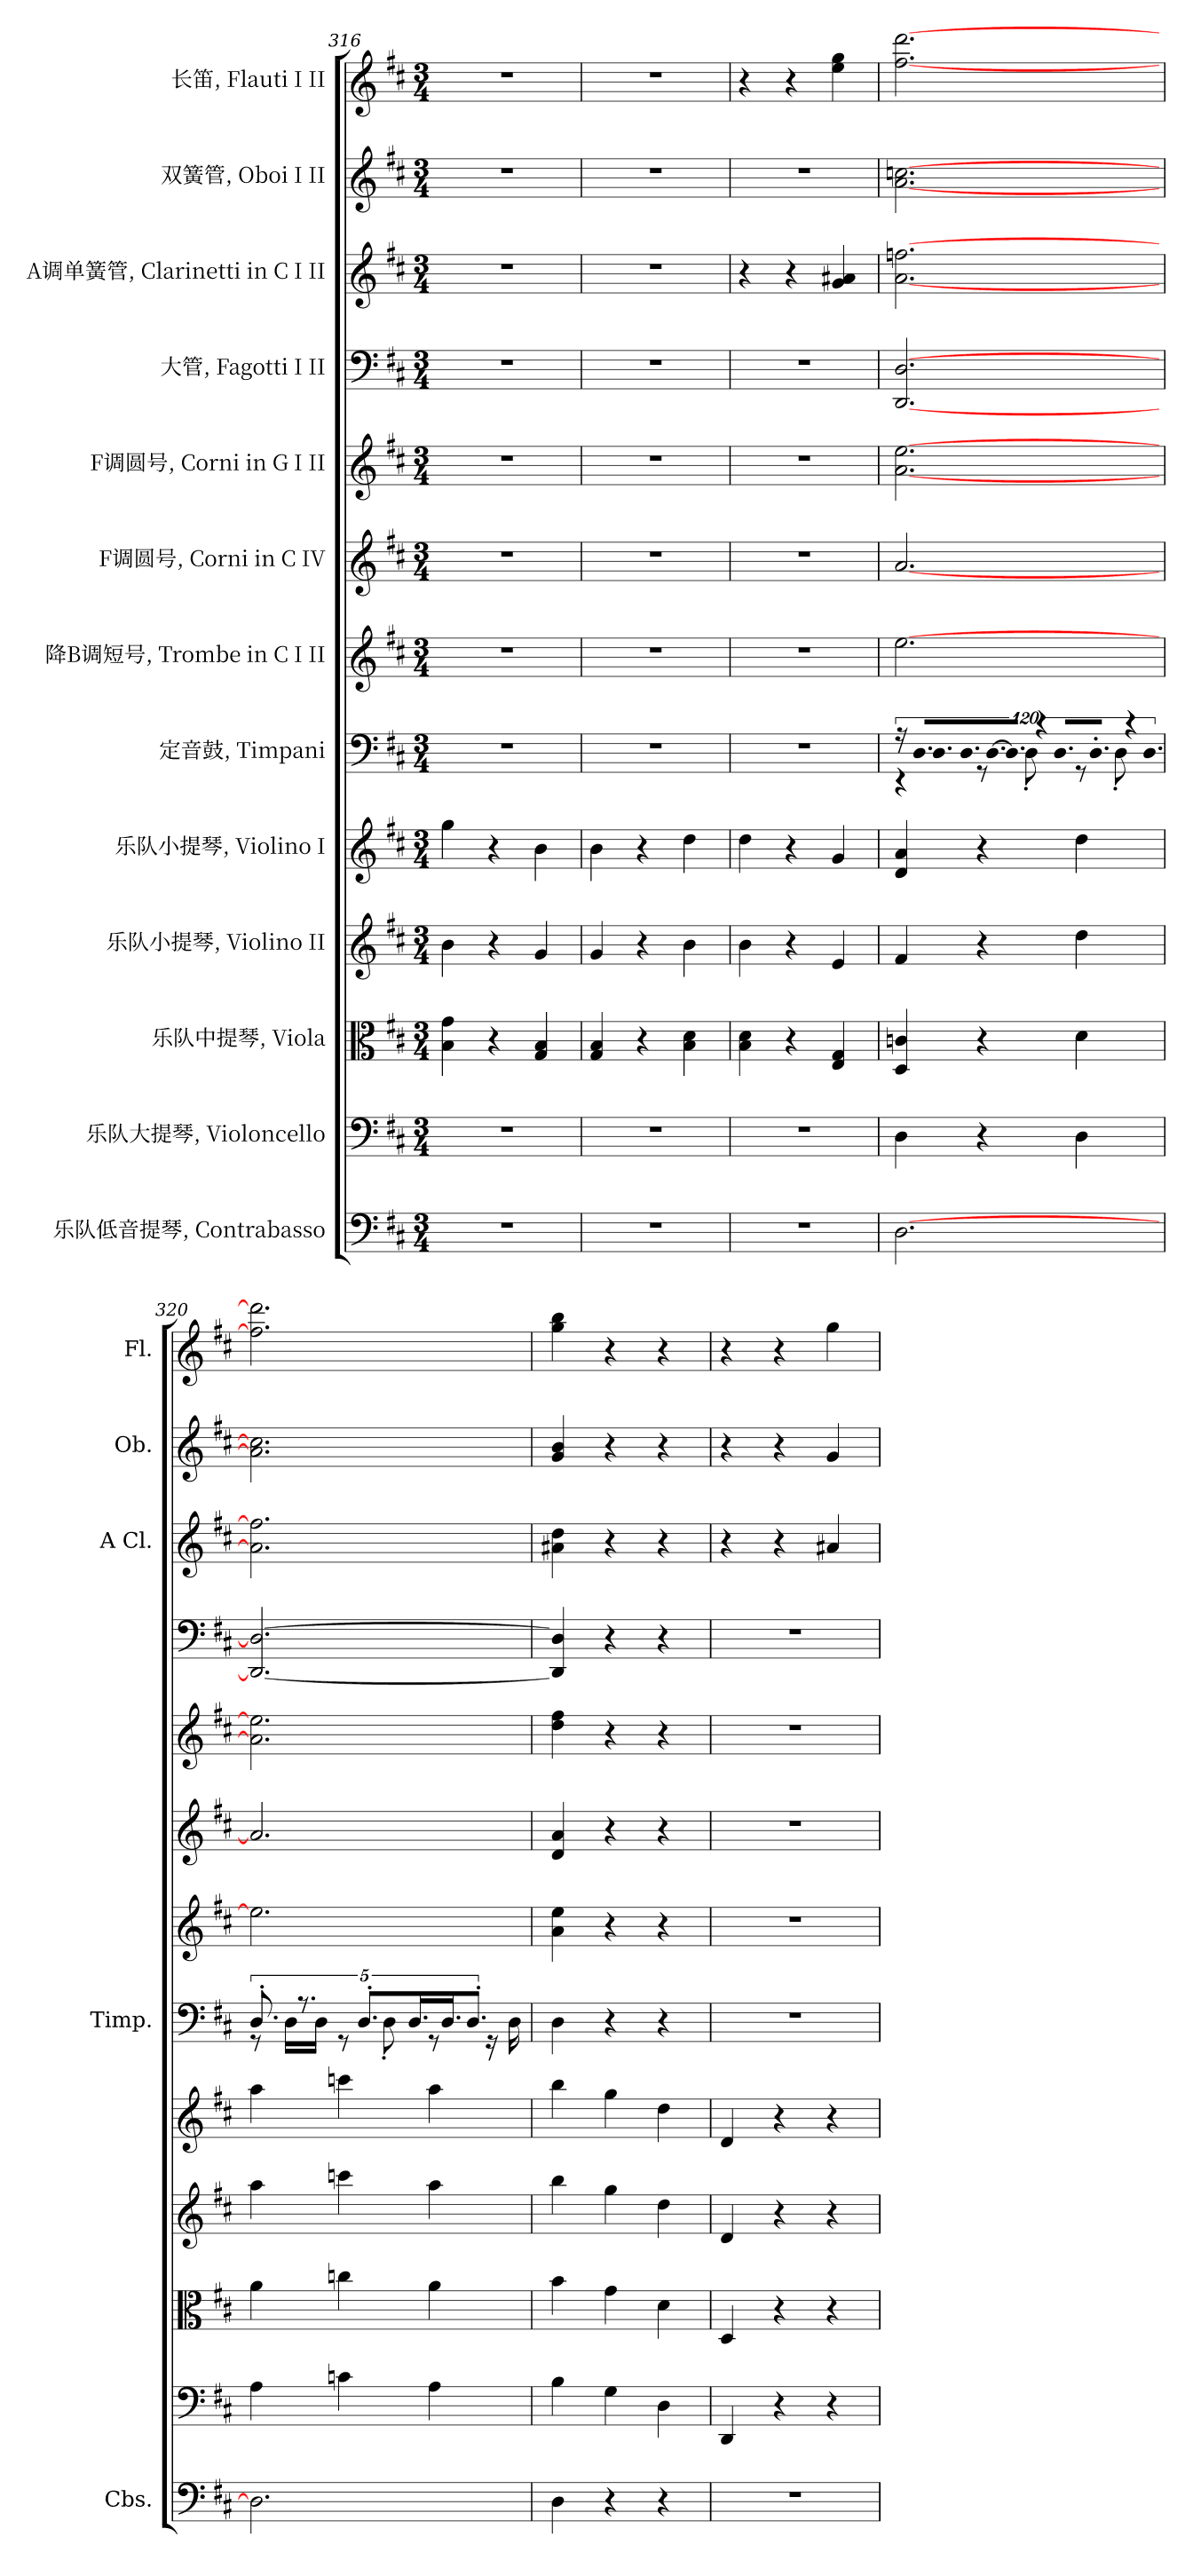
**kern	**kern	**kern	**kern	**kern	**kern	**kern	**kern	**kern	**kern	**kern	**kern	**kern
*part13	*part12	*part11	*part10	*part9	*part8	*part7	*part6	*part5	*part4	*part3	*part2	*part1
*staff13	*staff12	*staff11	*staff10	*staff9	*staff8	*staff7	*staff6	*staff5	*staff4	*staff3	*staff2	*staff1
*I"乐队低音提琴, Contrabasso	*I"乐队大提琴, Violoncello	*I"乐队中提琴, Viola	*I"乐队小提琴, Violino II	*I"乐队小提琴, Violino I	*I"定音鼓, Timpani	*I"降B调短号, Trombe in C I II	*I"F调圆号, Corni in C IV	*I"F调圆号, Corni in G I II	*I"大管, Fagotti I II	*I"A调单簧管, Clarinetti in C I II	*I"双簧管, Oboi I II	*I"长笛, Flauti I II
*I'Cbs.	*	*	*	*	*I'Timp.	*	*	*	*	*I'A Cl.	*I'Ob.	*I'Fl.
*clefF4	*clefF4	*clefC3	*clefG2	*clefG2	*clefF4	*clefG2	*clefG2	*clefG2	*clefF4	*clefG2	*clefG2	*clefG2
*ITrd7c12	*	*	*	*	*	*ITrd1c2	*ITrd4c7	*ITrd4c7	*	*ITrd2c3	*	*
*k[f#c#]	*k[f#c#]	*k[f#c#]	*k[f#c#]	*k[f#c#]	*k[f#c#]	*k[]	*k[f#]	*k[f#]	*k[f#c#]	*k[f#c#g#d#a#]	*k[f#c#]	*k[f#c#]
*M3/4	*M3/4	*M3/4	*M3/4	*M3/4	*M3/4	*M3/4	*M3/4	*M3/4	*M3/4	*M3/4	*M3/4	*M3/4
*MM350	*MM350	*MM350	*MM350	*MM350	*MM350	*MM350	*MM350	*MM350	*MM350	*MM350	*MM350	*MM350
=316	=316	=316	=316	=316	=316	=316	=316	=316	=316	=316	=316	=316
2.r	2.r	4B\ 4g\	4b\	4gg\	2.r	2.r	2.r	2.r	2.r	2.r	2.r	2.r
.	.	4r	4r	4r	.	.	.	.	.	.	.	.
.	.	4G/ 4B/	4g/	4b\	.	.	.	.	.	.	.	.
=317	=317	=317	=317	=317	=317	=317	=317	=317	=317	=317	=317	=317
*	*	*	*	*	*	*	*	*	*	*	*	*MM350
2.r	2.r	4G/ 4B/	4g/	4b\	2.r	2.r	2.r	2.r	2.r	2.r	2.r	2.r
.	.	4r	4r	4r	.	.	.	.	.	.	.	.
.	.	4B\ 4d\	4b\	4dd\	.	.	.	.	.	.	.	.
=318	=318	=318	=318	=318	=318	=318	=318	=318	=318	=318	=318	=318
*	*	*	*	*	*	*	*	*	*	*	*	*MM350
2.r	2.r	4B\ 4d\	4b\	4dd\	2.r	2.r	2.r	2.r	2.r	4r	2.r	4r
.	.	4r	4r	4r	.	.	.	.	.	4r	.	4r
*	*	*	*	*	*	*	*	*	*	*	*	*MM318
.	.	4E/ 4G/	4e/	4g/	.	.	.	.	.	4e/ 4f##X/	.	4ee\ 4gg\
!!LO:PB:g=z
=319	=319	=319	=319	=319	=319	=319	=319	=319	=319	=319	=319	=319
*	*	*	*	*	*	*	*	*	*	*	*	*MM350
!	!	!	!	!	!LO:N:vis=32.	!	!	!	!	!	!	!
*	*	*	*	*	*^	*	*	*	*	*	*	*
[2.DD\	4D\	4D/ 4cn/	4f#/	4d/ 4a/	1920%103r	4r	[2.dd\	[2.d/	[2.d\ [2.a\	[2.DD/ [2.D/	[2.f#\ [2.ddn\	[2.a\ [2.ccn\	[2.ff#\ [2.ddd\
!	!	!	!	!	!LO:N:vis=32.	!	!	!	!	!	!	!	!
.	.	.	.	.	1920%103D/KLL	.	.	.	.	.	.	.	.
!	!	!	!	!	!LO:N:vis=16.	!	!	!	!	!	!	!	!
.	.	.	.	.	960%103D/	.	.	.	.	.	.	.	.
!	!	!	!	!	!LO:N:vis=32.	!	!	!	!	!	!	!	!
.	.	.	.	.	1920%103D/L	.	.	.	.	.	.	.	.
.	4r	4r	4r	4r	.	8r	.	.	.	.	.	.	.
!	!	!	!	!	!LO:N:vis=32.	!	!	!	!	!	!	!	!
.	.	.	.	.	[1920%103D/	.	.	.	.	.	.	.	.
!	!	!	!	!	!LO:N:vis=32.	!	!	!	!	!	!	!	!
.	.	.	.	.	1920%103D/JJJ]	.	.	.	.	.	.	.	.
.	.	.	.	.	.	8D'\	.	.	.	.	.	.	.
!	!	!	!	!	!LO:N:vis=32.	!	!	!	!	!	!	!	!
.	.	.	.	.	1920%103r	.	.	.	.	.	.	.	.
!	!	!	!	!	!LO:N:vis=16.	!	!	!	!	!	!	!	!
.	.	.	.	.	960%103D/LL	.	.	.	.	.	.	.	.
.	4D\	4d\	4dd\	4dd\	.	8r	.	.	.	.	.	.	.
!	!	!	!	!	!LO:N:vis=16.	!	!	!	!	!	!	!	!
.	.	.	.	.	960%103D'/JJ	.	.	.	.	.	.	.	.
.	.	.	.	.	.	8D'\	.	.	.	.	.	.	.
!	!	!	!	!	!LO:N:vis=32.	!	!	!	!	!	!	!	!
.	.	.	.	.	1920%103r	.	.	.	.	.	.	.	.
!	!	!	!	!	!LO:N:vis=32.	!	!	!	!	!	!	!	!
.	.	.	.	.	1920%103D/	.	.	.	.	.	.	.	.
960ryy	960ryy	960ryy	960ryy	960ryy	.	960ryy	960ryy	960ryy	960ryy	960ryy	960ryy	960ryy	960ryy
=320	=320	=320	=320	=320	=320	=320	=320	=320	=320	=320	=320	=320	=320
*	*	*	*	*	*	*	*	*	*	*	*	*	*MM350
2.DD\]	4A\	4a\	4aa\	4aa\	10.D'/	8r	2.dd\]	2.d/]	2.d\] 2.a\]	2.DD/_ 2.D/_	2.f#\] 2.dd\]	2.a\] 2.cc\]	2.ff#\] 2.ddd\]
.	.	.	.	.	.	16D\LL	.	.	.	.	.	.	.
.	.	.	.	.	10.r	.	.	.	.	.	.	.	.
.	.	.	.	.	.	16D\JJ	.	.	.	.	.	.	.
.	4cn\	4ccn\	4cccn\	4cccn\	.	8r	.	.	.	.	.	.	.
.	.	.	.	.	10.D'/L	.	.	.	.	.	.	.	.
.	.	.	.	.	.	8D'\	.	.	.	.	.	.	.
.	.	.	.	.	20.D/L	.	.	.	.	.	.	.	.
.	4A\	4a\	4aa\	4aa\	.	8r	.	.	.	.	.	.	.
.	.	.	.	.	20.D/J	.	.	.	.	.	.	.	.
.	.	.	.	.	10.D'/J	.	.	.	.	.	.	.	.
.	.	.	.	.	.	16r	.	.	.	.	.	.	.
.	.	.	.	.	.	16D\	.	.	.	.	.	.	.
*	*	*	*	*	*v	*v	*	*	*	*	*	*	*
=321	=321	=321	=321	=321	=321	=321	=321	=321	=321	=321	=321	=321
*	*	*	*	*	*	*	*	*	*	*	*	*MM350
4DD\	4B\	4b\	4bb\	4bb\	4D\	4g\ 4dd\	4G/ 4d/	4g\ 4b\	4DD/] 4D/]	4f##X\ 4b\	4g/ 4b/	4gg\ 4bb\
4r	4G\	4g\	4gg\	4gg\	4r	4r	4r	4r	4r	4r	4r	4r
*	*	*	*	*	*	*	*	*	*	*	*	*MM318
4r	4D\	4d\	4dd\	4dd\	4r	4r	4r	4r	4r	4r	4r	4r
!!LO:PB:g=z
=322	=322	=322	=322	=322	=322	=322	=322	=322	=322	=322	=322	=322
*	*	*	*	*	*	*	*	*	*	*	*	*MM300
2.r	4DD/	4D/	4d/	4d/	2.r	2.r	2.r	2.r	2.r	4r	4r	4r
.	4r	4r	4r	4r	.	.	.	.	.	4r	4r	4r
*	*	*	*	*	*	*	*	*	*	*	*	*MM318
.	4r	4r	4r	4r	.	.	.	.	.	4f##X/	4g/	4gg\
=	=	=	=	=	=	=	=	=	=	=	=	=
*-	*-	*-	*-	*-	*-	*-	*-	*-	*-	*-	*-	*-
